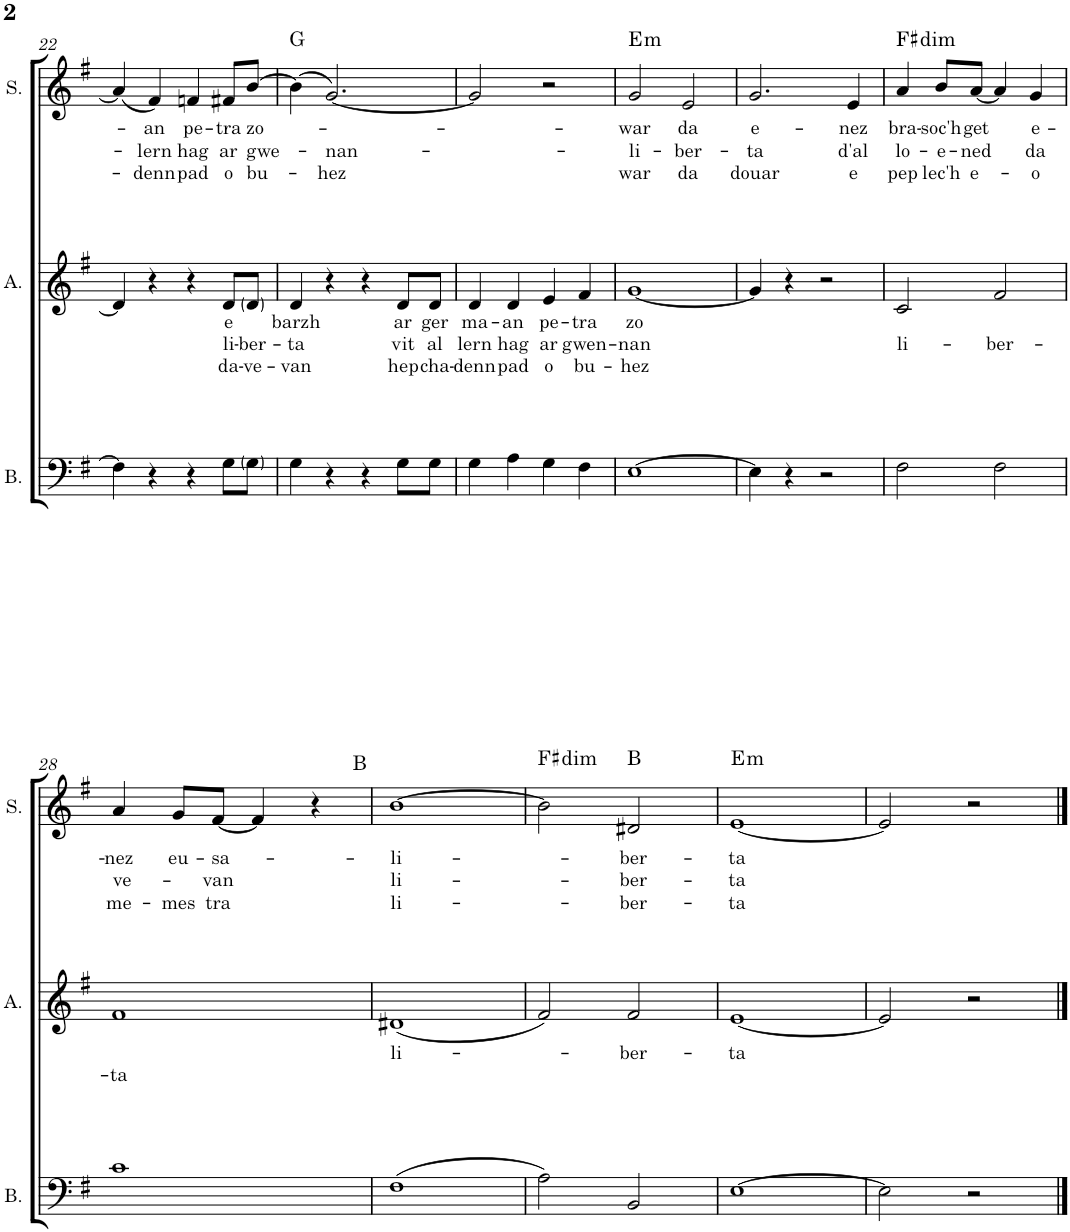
**kern	**kern	**text	**text	**text	**kern	**text	**text	**text	**harte
*part3	*part2	*part2	*part2	*part2	*part1	*part1	*part1	*part1	*part1
*staff3	*staff2	*staff2	*staff2	*staff2	*staff1	*staff1	*staff1	*staff1	*
*I"Bass	*I"Alto	*	*	*	*I"Soprano	*	*	*	*
*I'B.	*I'A.	*	*	*	*I'S.	*	*	*	*
!!LO:PB:g=z
*clefF4	*clefG2	*	*	*	*clefG2	*	*	*	*
*k[f#]	*k[f#]	*	*	*	*k[f#]	*	*	*	*
*M2/2	*M2/2	*	*	*	*M2/2	*	*	*	*
*met(c|)	*met(c|)	*	*	*	*met(c|)	*	*	*	*
=22	=22	=22	=22	=22	=22	=22	=22	=22	=22
4F#\]	4d/]	.	.	.	(4a/]	.	.	.	.
!	!	!	!	!	!	!LO:LY:b	!LO:LY:b	!LO:LY:b	!
4r	4r	.	.	.	4f#/)	-an	-lern	-denn	.
!	!	!	!	!	!	!LO:LY:b	!LO:LY:b	!LO:LY:b	!
4r	4r	.	.	.	4fn/	pe-	hag	pad	.
!	!	!LO:LY:b	!LO:LY:b	!LO:LY:b	!	!LO:LY:b	!LO:LY:b	!LO:LY:b	!
8G\L	8d/L	e	li-	da-	8f#X/L	-tra	ar	o	.
!	!	!	!LO:LY:b	!LO:LY:b	!	!LO:LY:b	!LO:LY:b	!LO:LY:b	!
8G\J	8d/J	.	-ber-	-ve-	[8b/J	zo-	gwe-	bu-	.
=23	=23	=23	=23	=23	=23	=23	=23	=23	=23
!	!	!LO:LY:b	!LO:LY:b	!LO:LY:b	!	!	!	!	!
4G\	4d/	barzh	-ta	-van	(4b\]	.	.	.	G:maj
!	!	!	!	!	!	!	!LO:LY:b	!LO:LY:b	!
4r	4r	.	.	.	[2.g/)	.	-nan-	-hez	.
4r	4r	.	.	.	.	.	.	.	.
!	!	!LO:LY:b	!LO:LY:b	!LO:LY:b	!	!	!	!	!
8G\L	8d/L	ar	vit	hep	.	.	.	.	.
!	!	!LO:LY:b	!LO:LY:b	!LO:LY:b	!	!	!	!	!
8G\J	8d/J	ger	al	cha-	.	.	.	.	.
=24	=24	=24	=24	=24	=24	=24	=24	=24	=24
!	!	!LO:LY:b	!LO:LY:b	!LO:LY:b	!	!	!	!	!
4G\	4d/	ma-	lern	-denn	2g/]	.	.	.	.
!	!	!LO:LY:b	!LO:LY:b	!LO:LY:b	!	!	!	!	!
4A\	4d/	-an	hag	pad	.	.	.	.	.
!	!	!LO:LY:b	!LO:LY:b	!LO:LY:b	!	!	!	!	!
4G\	4e/	pe-	ar	o	2r	.	.	.	.
!	!	!LO:LY:b	!LO:LY:b	!LO:LY:b	!	!	!	!	!
4F#\	4f#/	-tra	gwen-	bu-	.	.	.	.	.
=25	=25	=25	=25	=25	=25	=25	=25	=25	=25
!	!	!LO:LY:b	!LO:LY:b	!LO:LY:b	!	!LO:LY:b	!LO:LY:b	!LO:LY:b	!LO:H:kt=m
[1E	[1g	zo	-nan	-hez	2g/	war	li-	war	E:min
!	!	!	!	!	!	!LO:LY:b	!LO:LY:b	!LO:LY:b	!
.	.	.	.	.	2e/	da	-ber-	da	.
=26	=26	=26	=26	=26	=26	=26	=26	=26	=26
!	!	!	!	!	!	!LO:LY:b	!LO:LY:b	!LO:LY:b	!
4E\]	4g/]	.	.	.	2.g/	e-	-ta	douar	.
4r	4r	.	.	.	.	.	.	.	.
2r	2r	.	.	.	.	.	.	.	.
!	!	!	!	!	!	!LO:LY:b	!LO:LY:b	!LO:LY:b	!
.	.	.	.	.	4e/	-nez	d'al	e	.
=27	=27	=27	=27	=27	=27	=27	=27	=27	=27
!	!	!	!LO:LY:b	!	!	!LO:LY:b	!LO:LY:b	!LO:LY:b	!LO:H:kt=dim
2F#\	2c/	.	li-	.	4a/	bra-	lo-	pep	F#:dim
!	!	!	!	!	!	!LO:LY:b	!LO:LY:b	!LO:LY:b	!
.	.	.	.	.	8b/L	-soc'h	-e-	lec'h	.
!	!	!	!	!	!	!LO:LY:b	!LO:LY:b	!LO:LY:b	!
.	.	.	.	.	[8a/J	get	-ned	e-	.
!	!	!	!LO:LY:b	!	!	!	!	!	!
2F#\	2f#/	.	-ber-	.	4a/]	.	.	.	.
!	!	!	!	!	!	!LO:LY:b	!LO:LY:b	!LO:LY:b	!
.	.	.	.	.	4g/	e-	da	-o	.
!!LO:LB:g=z
=28	=28	=28	=28	=28	=28	=28	=28	=28	=28
!	!	!	!LO:LY:b	!	!	!LO:LY:b	!LO:LY:b	!LO:LY:b	!
1c	1f#	.	-ta	.	4a/	-nez	ve-	me-	.
!	!	!	!	!	!	!LO:LY:b	!	!LO:LY:b	!
.	.	.	.	.	8g/L	eu-	.	-mes	.
!	!	!	!	!	!	!LO:LY:b	!LO:LY:b	!LO:LY:b	!
.	.	.	.	.	[8f#/J	-sa-	-van	tra	.
.	.	.	.	.	4f#/]	.	.	.	.
.	.	.	.	.	4r	.	.	.	.
=29	=29	=29	=29	=29	=29	=29	=29	=29	=29
!	!	!LO:LY:b	!	!	!	!LO:LY:b	!LO:LY:b	!LO:LY:b	!
(1F#	(1d#X	li-	.	.	[1b	li-	li-	li-	B:maj
=30	=30	=30	=30	=30	=30	=30	=30	=30	=30
!	!	!	!	!	!	!	!	!	!LO:H:kt=dim
2A\)	2f#/)	.	.	.	2b\]	.	.	.	F#:dim
!	!	!LO:LY:b	!	!	!	!LO:LY:b	!LO:LY:b	!LO:LY:b	!
2BB/	2f#/	-ber-	.	.	2d#X/	-ber-	-ber-	-ber-	B:maj
=31	=31	=31	=31	=31	=31	=31	=31	=31	=31
!	!	!LO:LY:b	!	!	!	!LO:LY:b	!LO:LY:b	!LO:LY:b	!LO:H:kt=m
[1E	[1e	-ta	.	.	[1e	-ta	-ta	-ta	E:min
=32	=32	=32	=32	=32	=32	=32	=32	=32	=32
2E\]	2e/]	.	.	.	2e/]	.	.	.	.
2r	2r	.	.	.	2r	.	.	.	.
==	==	==	==	==	==	==	==	==	==
*-	*-	*-	*-	*-	*-	*-	*-	*-	*-
